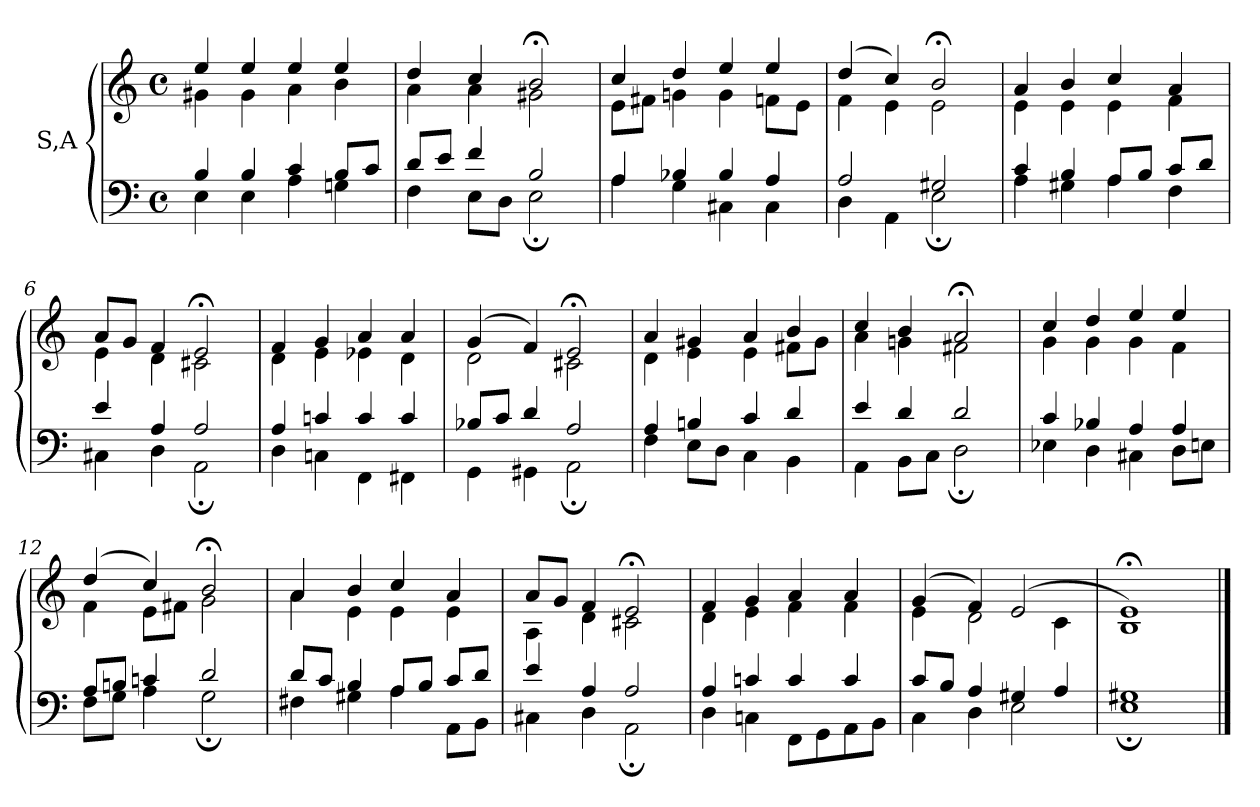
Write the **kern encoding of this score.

**kern	**kern
*part1	*part1
*staff2	*staff1
*I"S,A	*
!!LO:LB:g=z
*clefF4	*clefG2
*k[]	*k[]
*M4/4	*M4/4
*met(c)	*met(c)
=1	=1
*^	*^
4B	4E	4ee	4g#X
4B	4E	4ee	4g#
4c	4A	4ee	4a
8BL	4Gn	4ee	4b
8cJ	.	.	.
=2	=2	=2	=2
8dL	4F	4dd	4a
8eJ	.	.	.
4f	8EL	4cc	4a
.	8DJ	.	.
2B	2E;	2b;<	2g#X
=3	=3	=3	=3
4A	4A	4cc	8eL
.	.	.	8f#XJ
4B-X	4G	4dd	4gn
4B-	4C#X	4ee	4g
4A	4C#	4ee	8fnL
.	.	.	8eJ
=4	=4	=4	=4
2A	4D	(>4dd	4f
.	4AA	4cc)	4e
2G#X	2E;	2b;<	2e
=5	=5	=5	=5
4c	4A	4a	4e
4B	4G#X	4b	4e
8AL	4A	4cc	4e
8BJ	.	.	.
8cL	4F	4a	4f
8dJ	.	.	.
=6	=6	=6	=6
4e	4C#X	8aL	4e
.	.	8gJ	.
4A	4D	4f	4d
2A	2AA;	2e;<	2c#X
!!LO:LB:g=z	!!
=7	=7	=7	=7
4A	4D	4f	4d
4cn	4Cn	4g	4e
4c	4FF	4a	4e-X
4c	4FF#X	4a	4d
=8	=8	=8	=8
8B-XL	4GG	(>4g	2d
8cJ	.	.	.
4d	4GG#X	4f)	.
2A	2AA;	2e;<	2c#X
=9	=9	=9	=9
4A	4F	4a	4d
4Bn	8EL	4g#X	4e
.	8DJ	.	.
4c	4C	4a	4e
4d	4BB	4b	8f#XL
.	.	.	8g#J
=10	=10	=10	=10
4e	4AA	4cc	4a
4d	8BBL	4b	4gn
.	8CJ	.	.
2d	2D;	2a;<	2f#X
=11	=11	=11	=11
4c	4E-X	4cc	4g
4B-X	4D	4dd	4g
4A	4C#X	4ee	4g
4A	8DL	4ee	4f
.	8EnJ	.	.
=12	=12	=12	=12
8AL	8FL	(>4dd	4f
8BnJ	8GJ	.	.
4cn	4A	4cc)	8eL
.	.	.	8f#XJ
2d	2G;	2b;<	2g
!!LO:LB:g=z	!!
=13	=13	=13	=13
8dL	4F#X	4a	4a
8cJ	.	.	.
4B	4G#X	4b	4e
8AL	4A	4cc	4e
8BJ	.	.	.
8cL	8AAL	4a	4e
8dJ	8BBJ	.	.
=14	=14	=14	=14
4e	4C#X	8aL	4A
.	.	8gJ	.
4A	4D	4f	4d
2A	2AA;	2e;<	2c#X
=15	=15	=15	=15
4A	4D	4f	4d
4cn	4Cn	4g	4e
4c	8FFL	4a	4f
.	8GG	.	.
4c	8AA	4a	4f
.	8BBJ	.	.
=16	=16	=16	=16
8cL	4C	(>4g	4e
8BJ	.	.	.
4A	4D	4f)	2d
4G#X	2E	(>2e	.
4A	.	.	4c
=17	=17	=17	=17
1G#X	1E;	1e;<)	1B
*v	*v	*	*
*	*v	*v
==	==
*-	*-
